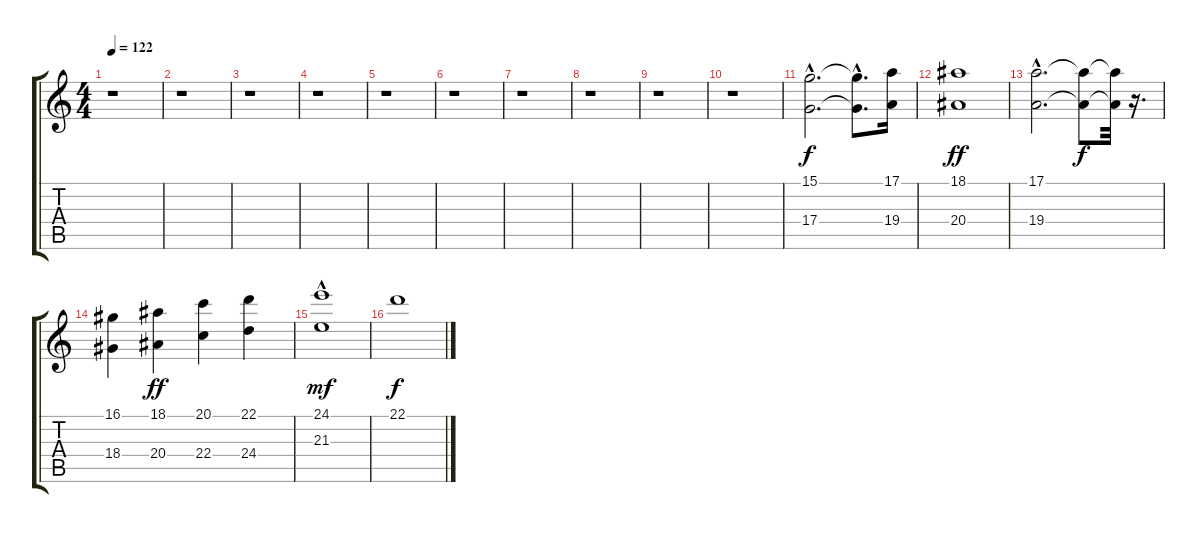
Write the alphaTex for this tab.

\track "" {instrument stringensemble1}
\staff {score tabs}
\tuning (E4 B3 G3 D3 A2 E2) {hide}
\ts (4 4)
\tempo 122
\clef g2
\ks c
r.1{dy f instrument stringensemble1} |
r.1 |
r.1 |
r.1 |
r.1 |
r.1 |
r.1 |
r.1 |
r.1 |
r.1 |
(15.1{hac} 17.4{hac}).2{d} (15.1{hac t} 17.4{hac t}).8{d} (17.1 19.4).16 |
(18.1 20.4).1{dy ff} |
(17.1{hac} 19.4{hac}).2{d} (17.1{t} 19.4{t}).8{dy f} (17.1{t} 19.4{t}).32 r.16{d} |
(16.1 18.4).4 (18.1 20.4).4{dy ff} (20.1 22.4).4 (22.1 24.4).4 |
(24.1 21.3{hac}).1{dy mf} |
22.1.1{dy f}
